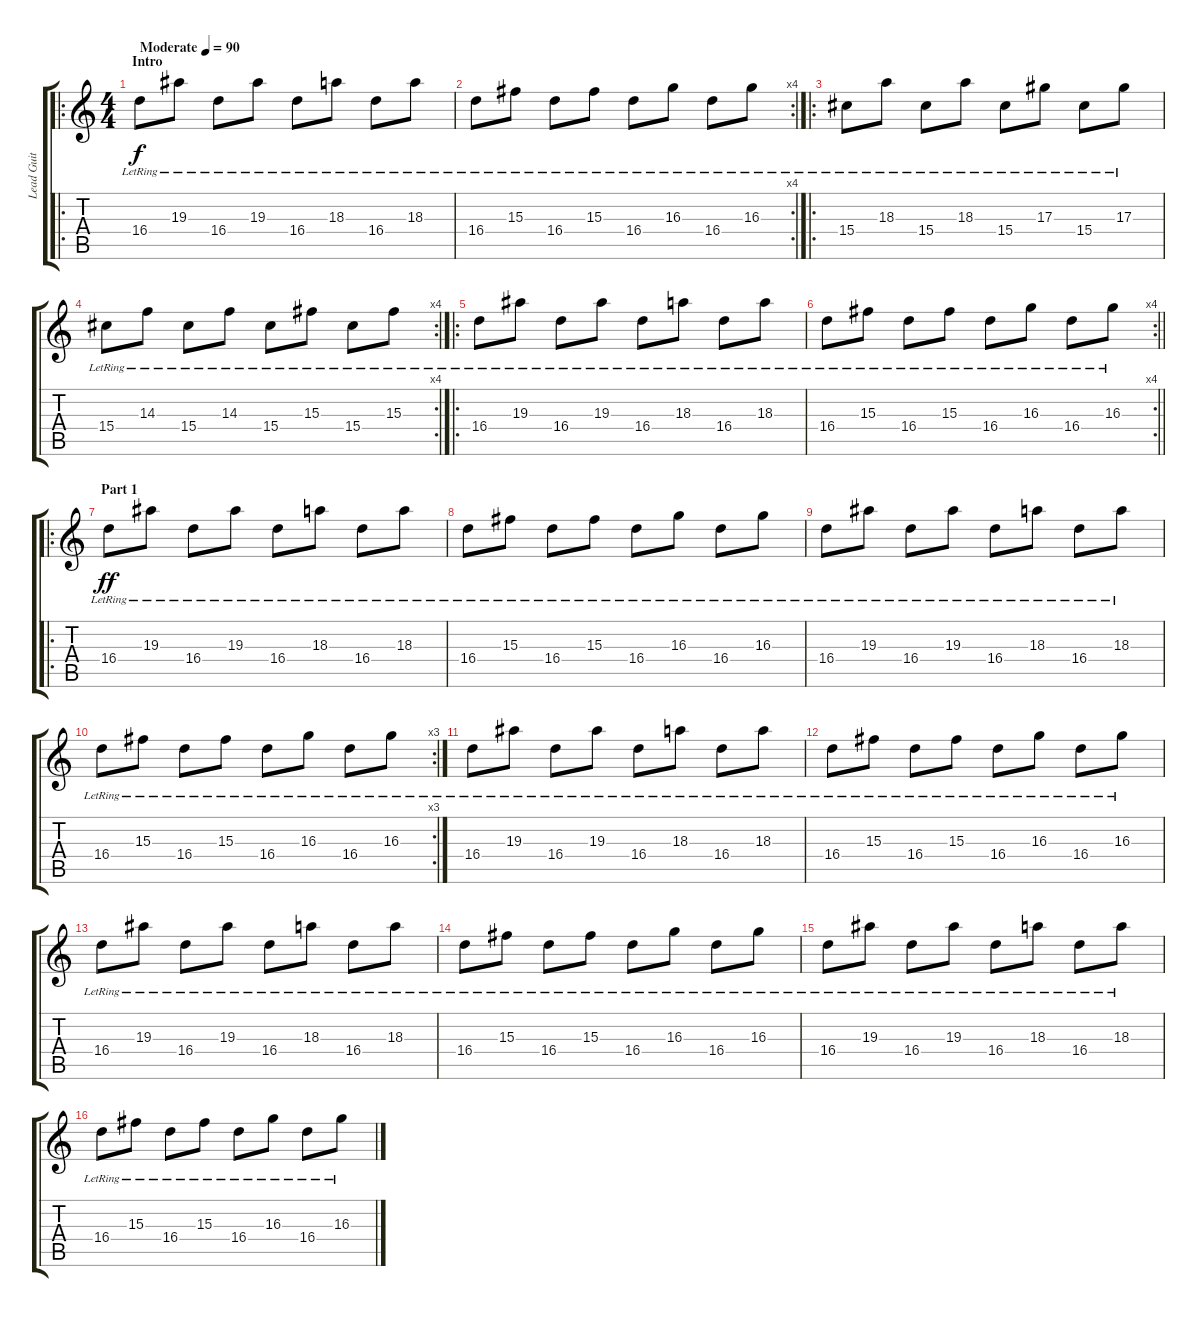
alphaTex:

\track ("Lead Guit" "Lead Guit") {instrument electricguitarclean}
\staff {score tabs}
\tuning (C4 G3 Eb3 Bb2 F2 C2) {hide}
\ro
\ts (4 4)
\section ("" "Intro")
\tempo (90 "Moderate")
\clef g2
\ks c
16.4{lr}.8{dy f instrument electricguitarclean} 19.3{lr}.8 16.4{lr}.8 19.3{lr}.8 16.4{lr}.8 18.3{lr}.8 16.4{lr}.8 18.3{lr}.8 |
\rc 4
16.4{lr}.8 15.3{lr}.8 16.4{lr}.8 15.3{lr}.8 16.4{lr}.8 16.3{lr}.8 16.4{lr}.8 16.3{lr}.8 |
\ro
15.4{lr}.8 18.3{lr}.8 15.4{lr}.8 18.3{lr}.8 15.4{lr}.8 17.3{lr}.8 15.4{lr}.8 17.3{lr}.8 |
\rc 4
15.4{lr}.8 14.3{lr}.8 15.4{lr}.8 14.3{lr}.8 15.4{lr}.8 15.3{lr}.8 15.4{lr}.8 15.3{lr}.8 |
\ro
16.4{lr}.8 19.3{lr}.8 16.4{lr}.8 19.3{lr}.8 16.4{lr}.8 18.3{lr}.8 16.4{lr}.8 18.3{lr}.8 |
\rc 4
\barLineRight lightlight
16.4{lr}.8 15.3{lr}.8 16.4{lr}.8 15.3{lr}.8 16.4{lr}.8 16.3{lr}.8 16.4{lr}.8 16.3{lr}.8 |
\ro
\section ("" "Part 1")
16.4{lr}.8{dy ff balance 8} 19.3{lr}.8 16.4{lr}.8 19.3{lr}.8 16.4{lr}.8 18.3{lr}.8 16.4{lr}.8 18.3{lr}.8 |
16.4{lr}.8 15.3{lr}.8 16.4{lr}.8 15.3{lr}.8 16.4{lr}.8 16.3{lr}.8 16.4{lr}.8 16.3{lr}.8 |
16.4{lr}.8 19.3{lr}.8 16.4{lr}.8 19.3{lr}.8 16.4{lr}.8 18.3{lr}.8 16.4{lr}.8 18.3{lr}.8 |
\rc 3
16.4{lr}.8 15.3{lr}.8 16.4{lr}.8 15.3{lr}.8 16.4{lr}.8 16.3{lr}.8 16.4{lr}.8 16.3{lr}.8 |
16.4{lr}.8 19.3{lr}.8 16.4{lr}.8 19.3{lr}.8 16.4{lr}.8 18.3{lr}.8 16.4{lr}.8 18.3{lr}.8 |
16.4{lr}.8 15.3{lr}.8 16.4{lr}.8 15.3{lr}.8 16.4{lr}.8 16.3{lr}.8 16.4{lr}.8 16.3{lr}.8 |
16.4{lr}.8 19.3{lr}.8 16.4{lr}.8 19.3{lr}.8 16.4{lr}.8 18.3{lr}.8 16.4{lr}.8 18.3{lr}.8 |
16.4{lr}.8 15.3{lr}.8 16.4{lr}.8 15.3{lr}.8 16.4{lr}.8 16.3{lr}.8 16.4{lr}.8 16.3{lr}.8 |
16.4{lr}.8 19.3{lr}.8 16.4{lr}.8 19.3{lr}.8 16.4{lr}.8 18.3{lr}.8 16.4{lr}.8 18.3{lr}.8 |
16.4{lr}.8 15.3{lr}.8 16.4{lr}.8 15.3{lr}.8 16.4{lr}.8 16.3{lr}.8 16.4{lr}.8 16.3{lr}.8
